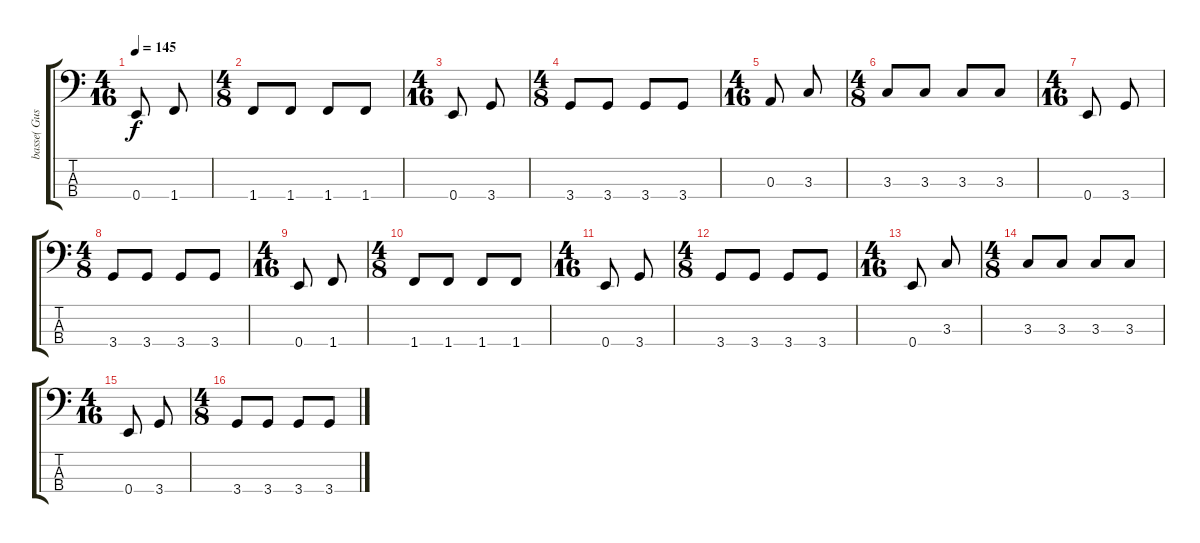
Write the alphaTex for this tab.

\track ("basse( Gustafsson)" "basse( Gus") {instrument electricbasspick}
\staff {score tabs}
\tuning (G2 D2 A1 E1) {hide}
\ts (4 16)
\tempo 145
\clef f4
\ks c
0.4.8{dy f} 1.4.8 |
\ts (4 8)
1.4.8 1.4.8 1.4.8 1.4.8 |
\ts (4 16)
0.4.8 3.4.8 |
\ts (4 8)
3.4.8 3.4.8 3.4.8 3.4.8 |
\ts (4 16)
0.3.8 3.3.8 |
\ts (4 8)
3.3.8 3.3.8 3.3.8 3.3.8 |
\ts (4 16)
0.4.8 3.4.8 |
\ts (4 8)
3.4.8 3.4.8 3.4.8 3.4.8 |
\ts (4 16)
0.4.8 1.4.8 |
\ts (4 8)
1.4.8 1.4.8 1.4.8 1.4.8 |
\ts (4 16)
0.4.8 3.4.8 |
\ts (4 8)
3.4.8 3.4.8 3.4.8 3.4.8 |
\ts (4 16)
0.4.8 3.3.8 |
\ts (4 8)
3.3.8 3.3.8 3.3.8 3.3.8 |
\ts (4 16)
0.4.8 3.4.8 |
\ts (4 8)
3.4.8 3.4.8 3.4.8 3.4.8
